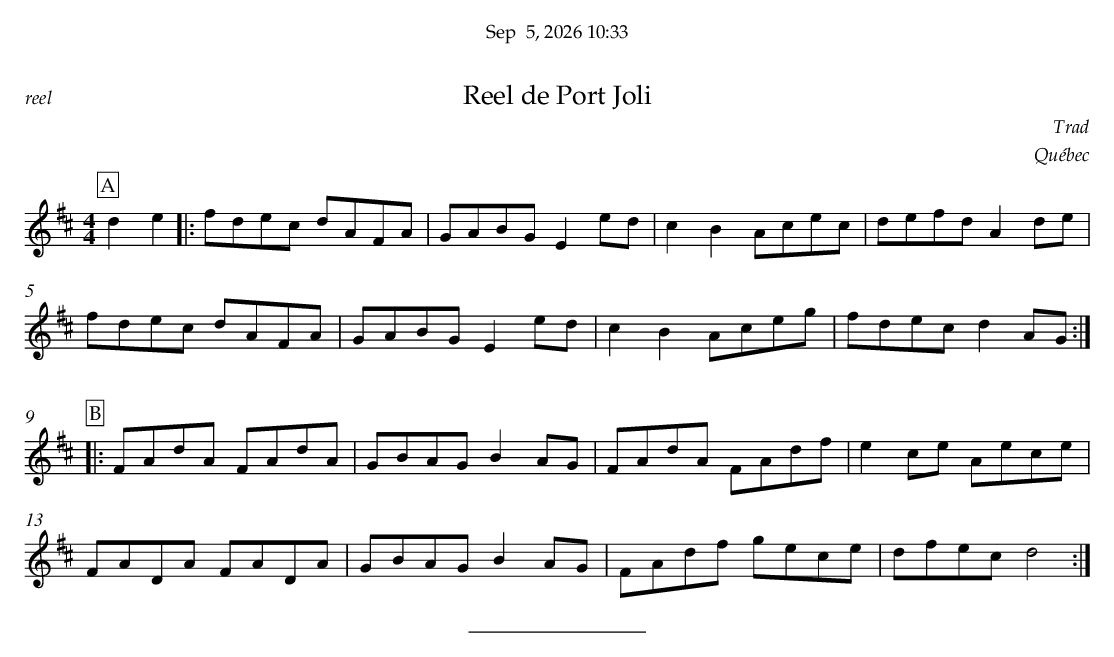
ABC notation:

X:1
T:Reel de Port Joli
C:Trad
O:Québec
M:4/4
L:1/8
K:Dmaj
P:A
d2e2 |: fdec dAFA | GABG E2ed | c2B2 Acec | defd A2de |
fdec dAFA | GABG E2ed | c2B2 Aceg | fdec d2AG :|
%%vskip 0.5cm
P:B
|: FAdA FAdA | GBAG B2AG | FAdA FAdf | e2ce Aece |
FADA FADA | GBAG B2AG | FAdf gece | dfec d4 :|
